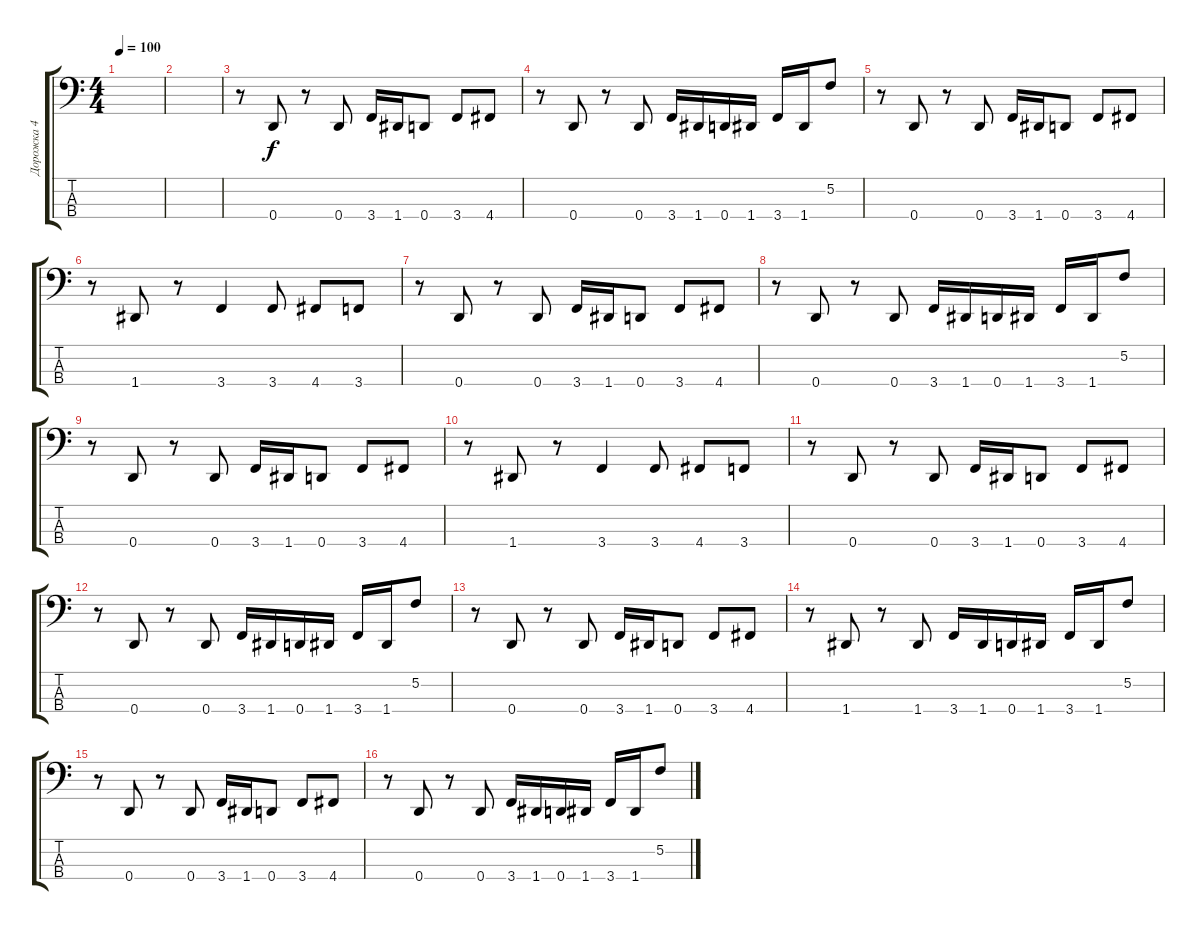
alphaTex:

\track ("Дорожка 4" "Дорожка 4") {instrument slapbass2}
\staff {score tabs}
\tuning (F2 C2 G1 D1) {hide}
\ts (4 4)
\tempo 100
\clef f4
\ks c
|
|
r.8 0.4.8 r.8 0.4.8 3.4.16 1.4.16 0.4.8 3.4.8 4.4.8 |
r.8 0.4.8 r.8 0.4.8 3.4.16 1.4.16 0.4.16 1.4.16 3.4.16 1.4.16 5.2.8 |
r.8 0.4.8 r.8 0.4.8 3.4.16 1.4.16 0.4.8 3.4.8 4.4.8 |
r.8 1.4.8 r.8 3.4.4 3.4.8 4.4.8 3.4.8 |
r.8 0.4.8 r.8 0.4.8 3.4.16 1.4.16 0.4.8 3.4.8 4.4.8 |
r.8 0.4.8 r.8 0.4.8 3.4.16 1.4.16 0.4.16 1.4.16 3.4.16 1.4.16 5.2.8 |
r.8 0.4.8 r.8 0.4.8 3.4.16 1.4.16 0.4.8 3.4.8 4.4.8 |
r.8 1.4.8 r.8 3.4.4 3.4.8 4.4.8 3.4.8 |
r.8 0.4.8 r.8 0.4.8 3.4.16 1.4.16 0.4.8 3.4.8 4.4.8 |
r.8 0.4.8 r.8 0.4.8 3.4.16 1.4.16 0.4.16 1.4.16 3.4.16 1.4.16 5.2.8 |
r.8 0.4.8 r.8 0.4.8 3.4.16 1.4.16 0.4.8 3.4.8 4.4.8 |
r.8 1.4.8 r.8 1.4.8 3.4.16 1.4.16 0.4.16 1.4.16 3.4.16 1.4.16 5.2.8 |
r.8 0.4.8 r.8 0.4.8 3.4.16 1.4.16 0.4.8 3.4.8 4.4.8 |
r.8 0.4.8 r.8 0.4.8 3.4.16 1.4.16 0.4.16 1.4.16 3.4.16 1.4.16 5.2.8
